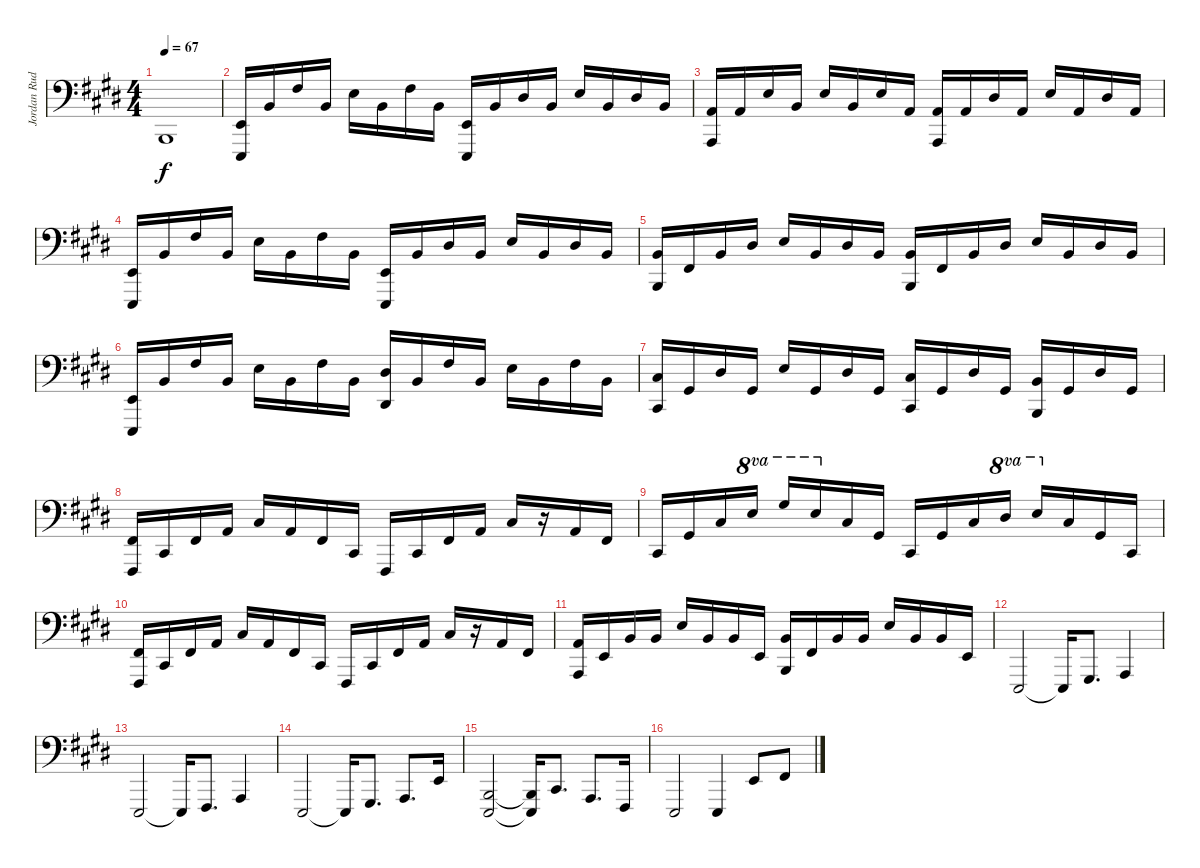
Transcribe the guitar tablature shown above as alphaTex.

\track ("Jordan Rudess - F Clef (Bass)" "Jordan Rud") {instrument stringensemble1}
\staff {score}
\tuning (C3 G2 D2 A1 E1 B0) {hide}
\ts (4 4)
\tempo 67
\clef f4
\ks e
2.4.1{dy f} |
(7.4 5.6).16 9.3.16 11.2.16 9.3.16 9.2.16 9.3.16 11.2.16 9.3.16 (7.4 5.6).16 9.3.16 8.2.16 9.3.16 9.2.16 9.3.16 8.2.16 9.3.16 |
(7.3 5.5).16 7.3.16 9.2.16 9.3.16 9.2.16 9.3.16 9.2.16 7.3.16 (7.3 5.5).16 7.3.16 8.2.16 7.3.16 9.2.16 7.3.16 8.2.16 7.3.16 |
(7.4 5.6).16 9.3.16 11.2.16 9.3.16 9.2.16 9.3.16 11.2.16 9.3.16 (7.4 5.6).16 9.3.16 8.2.16 9.3.16 9.2.16 9.3.16 8.2.16 9.3.16 |
(9.3 7.5).16 9.4.16 9.3.16 8.2.16 9.2.16 9.3.16 8.2.16 9.3.16 (9.3 7.5).16 9.4.16 9.3.16 8.2.16 9.2.16 9.3.16 8.2.16 9.3.16 |
(7.4 5.6).16 9.3.16 11.2.16 9.3.16 9.2.16 9.3.16 11.2.16 9.3.16 (8.2 6.4).16 9.3.16 11.2.16 9.3.16 9.2.16 9.3.16 11.2.16 9.3.16 |
(6.2 4.4).16 6.3.16 8.2.16 6.3.16 9.2.16 6.3.16 8.2.16 6.3.16 (6.2 4.4).16 6.3.16 8.2.16 6.3.16 (4.2 2.4).16 6.3.16 8.2.16 6.3.16 |
(4.3 2.5).16 4.4.16 4.3.16 2.2.16 6.2.16 2.2.16 4.3.16 4.4.16 2.5.16 4.4.16 4.3.16 2.2.16 6.2.16 r.16 2.2.16 4.3.16 |
14.6.16 16.5.16 16.4.16 16.1.16{ot 8va} 20.1.16{ot 8va} 16.1.16{ot 8va} 16.4.16 16.5.16 14.6.16 16.5.16 16.4.16 20.2.16{ot 8va} 21.2.16{ot 8va} 16.4.16 16.5.16 14.6.16 |
(4.3 2.5).16 4.4.16 4.3.16 2.2.16 6.2.16 2.2.16 4.3.16 4.4.16 2.5.16 4.4.16 4.3.16 2.2.16 6.2.16 r.16 2.2.16 4.3.16 |
(7.3 5.5).16 7.4.16 9.3.16 9.3.16 9.2.16 9.3.16 9.3.16 7.4.16 (9.3 7.5).16 9.4.16 9.3.16 9.3.16 9.2.16 9.3.16 9.3.16 7.4.16 |
5.6.2 5.6{t}.16 4.5.8{d} 5.5.4 |
5.6.2 5.6{t}.16 7.6.8{d} 5.5.4 |
5.6.2 5.6{t}.16 4.5.8{d} 5.5.8{d} 7.4.16 |
(7.5 5.6).2 (7.5{t} 5.6{t}).16 4.4.8{d} 5.5.8{d} 7.6.16 |
5.6.2 5.6.4 7.4.8 9.4.8
